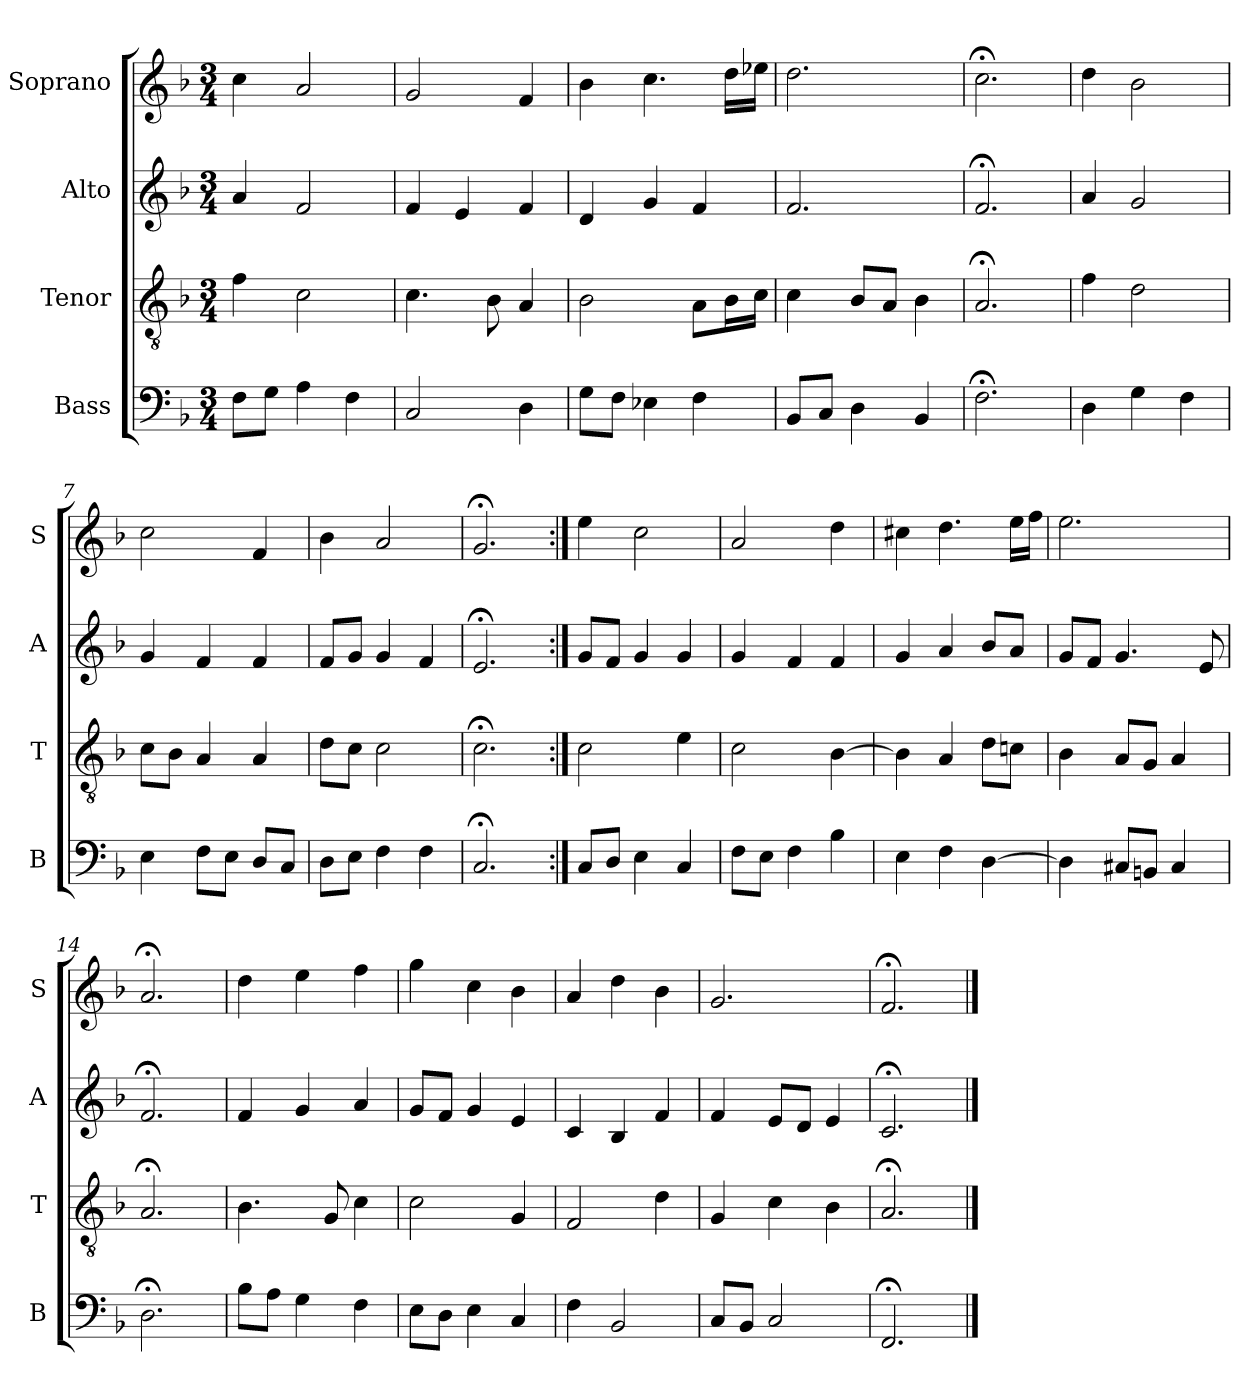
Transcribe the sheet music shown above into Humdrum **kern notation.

**kern	**kern	**kern	**kern
*part4	*part3	*part2	*part1
*staff4	*staff3	*staff2	*staff1
*I"Bass	*I"Tenor	*I"Alto	*I"Soprano
*I'B	*I'T	*I'A	*I'S
*clefF4	*clefGv2	*clefG2	*clefG2
*k[b-]	*k[b-]	*k[b-]	*k[b-]
*F:	*F:	*F:	*F:
*M3/4	*M3/4	*M3/4	*M3/4
*MM100	*MM100	*MM100	*MM100
=1	=1	=1	=1
8FL	4f	4a	4cc
8GJ	.	.	.
4A	2c	2f	2a
4F	.	.	.
=2	=2	=2	=2
2C	4.c	4f	2g
.	.	4e	.
.	8B-	.	.
4D	4A	4f	4f
=3	=3	=3	=3
8GL	2B-	4d	4b-
8FJ	.	.	.
4E-X	.	4g	4.cc
4F	8AL	4f	.
.	16B-L	.	16ddLL
.	16cJJ	.	16ee-XJJ
=4	=4	=4	=4
8BB-L	4c	2.f	2.dd
8CJ	.	.	.
4D	8B-L	.	.
.	8AJ	.	.
4BB-	4B-	.	.
=5	=5	=5	=5
2.F;<	2.A;<	2.f;<	2.cc;<
=6	=6	=6	=6
4D	4f	4a	4dd
4G	2d	2g	2b-
4F	.	.	.
=7	=7	=7	=7
4E	8cL	4g	2cc
.	8B-J	.	.
8FL	4A	4f	.
8EJ	.	.	.
8DL	4A	4f	4f
8CJ	.	.	.
=8	=8	=8	=8
8DL	8dL	8fL	4b-
8EJ	8cJ	8gJ	.
4F	2c	4g	2a
4F	.	4f	.
=9	=9	=9	=9
2.C;<	2.c;<	2.e;<	2.g;<
=10:|!	=10:|!	=10:|!	=10:|!
8CL	2c	8gL	4ee
8DJ	.	8fJ	.
4E	.	4g	2cc
4C	4e	4g	.
=11	=11	=11	=11
8FL	2c	4g	2a
8EJ	.	.	.
4F	.	4f	.
4B-	[4B-	4f	4dd
=12	=12	=12	=12
4E	4B-]	4g	4cc#X
4F	4A	4a	4.dd
[4D	8dL	8b-L	.
.	8cnJ	8aJ	16eeLL
.	.	.	16ffJJ
=13	=13	=13	=13
4D]	4B-	8gL	2.ee
.	.	8fJ	.
8C#XL	8AL	4.g	.
8BBnJ	8GJ	.	.
4C#	4A	.	.
.	.	8e	.
=14	=14	=14	=14
2.D;<	2.A;<	2.f;<	2.a;<
=15	=15	=15	=15
8B-L	4.B-	4f	4dd
8AJ	.	.	.
4G	.	4g	4ee
.	8G	.	.
4F	4c	4a	4ff
=16	=16	=16	=16
8EL	2c	8gL	4gg
8DJ	.	8fJ	.
4E	.	4g	4cc
4C	4G	4e	4b-
=17	=17	=17	=17
4F	2F	4c	4a
2BB-	.	4B-	4dd
.	4d	4f	4b-
=18	=18	=18	=18
8CL	4G	4f	2.g
8BB-J	.	.	.
2C	4c	8eL	.
.	.	8dJ	.
.	4B-	4e	.
=19	=19	=19	=19
2.FF;<	2.A;<	2.c;<	2.f;<
==	==	==	==
*-	*-	*-	*-
